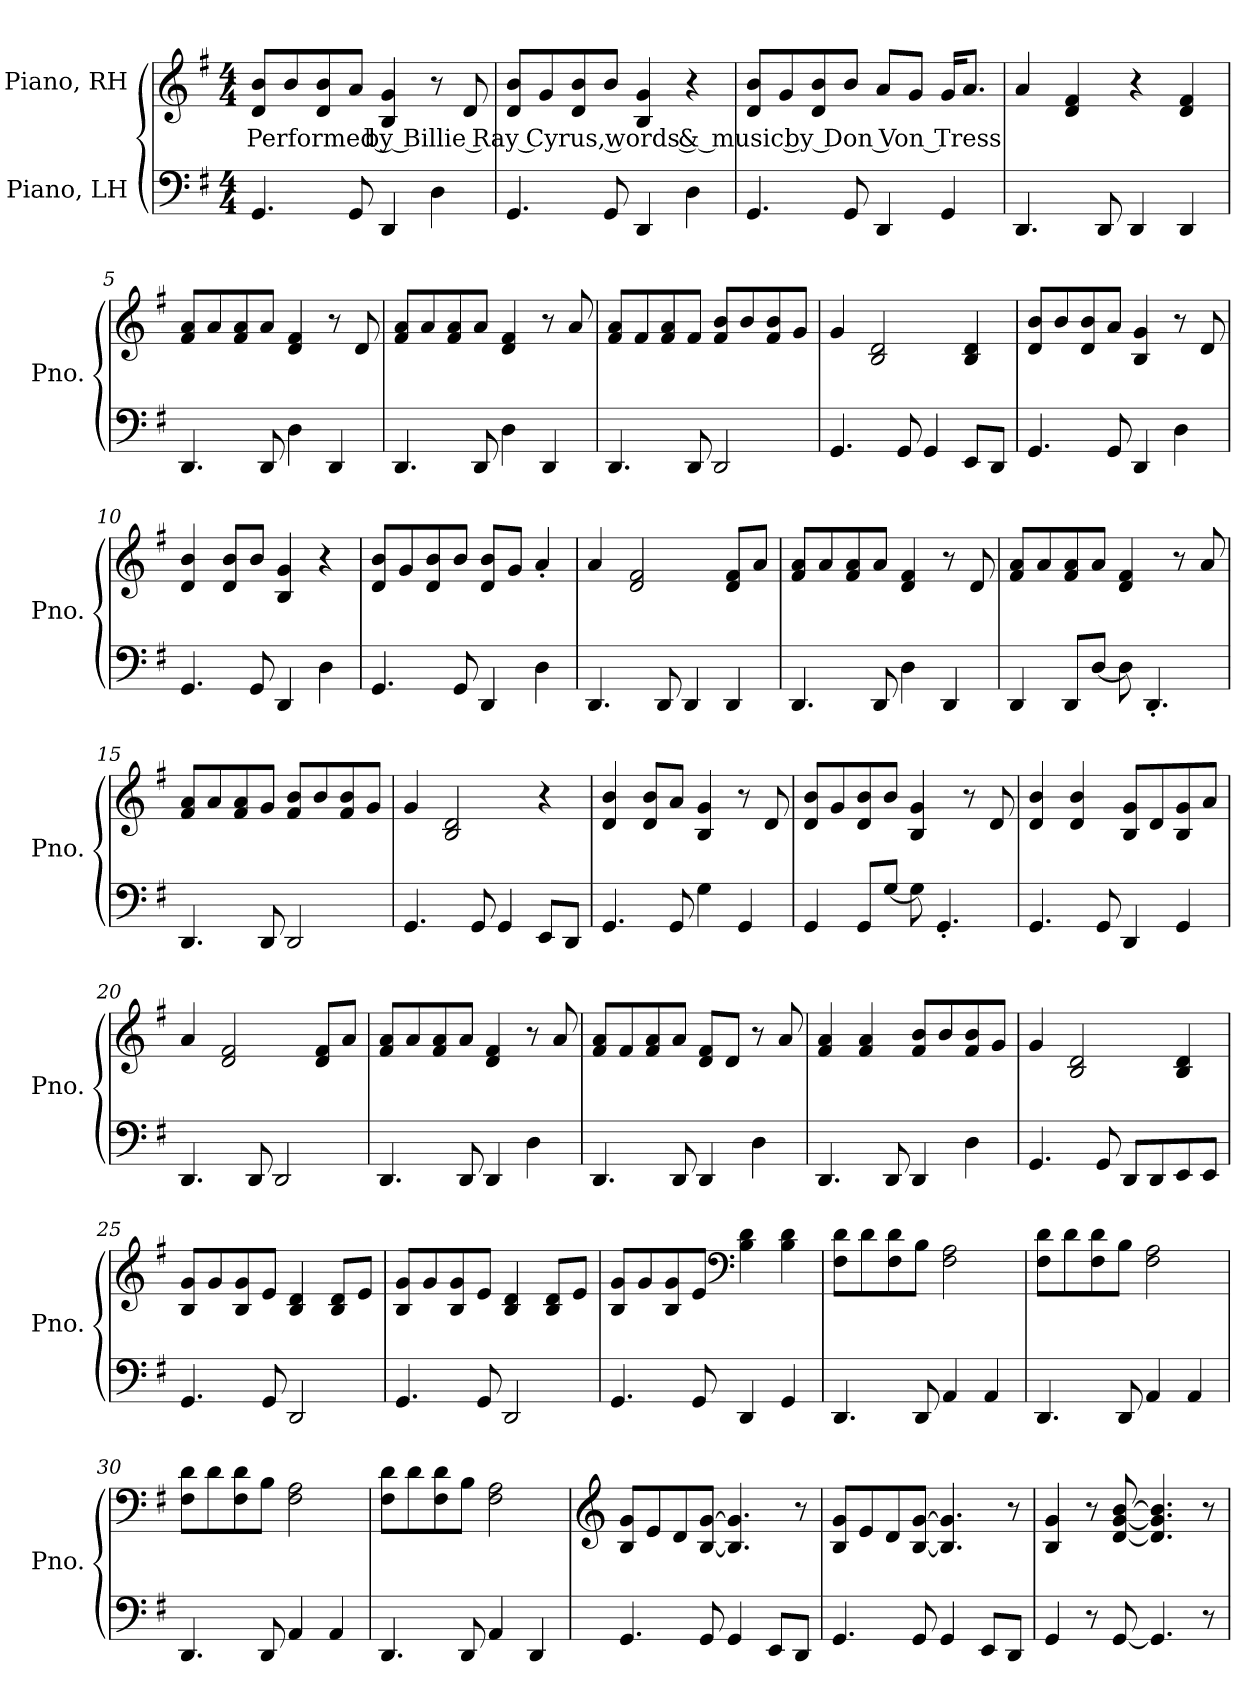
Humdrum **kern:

**kern	**kern	**text
*part2	*part1	*part1
*staff2	*staff1	*staff1
*I"Piano, LH	*I"Piano, RH	*
*I'Pno.	*I'Pno.	*
*clefF4	*clefG2	*
*k[f#]	*k[f#]	*
*M4/4	*M4/4	*
*MM120	*MM120	*
=1	=1	=1
!	!	!LO:LY:b
4.GG/	8d/ 8b/L	Performed by Billie Ray Cyrus, words & music by Don Von Tress
.	8b/	.
.	8d/ 8b/	.
8GG/	8a/J	.
4DD/	4B/ 4g/	.
4D\	8r	.
.	8d/	.
!!LO:LB:g=z
=2	=2	=2
4.GG/	8d/ 8b/L	.
.	8g/	.
.	8d/ 8b/	.
8GG/	8b/J	.
4DD/	4B/ 4g/	.
4D\	4r	.
=3	=3	=3
4.GG/	8d/ 8b/L	.
.	8g/	.
.	8d/ 8b/	.
8GG/	8b/J	.
4DD/	8a/L	.
.	8g/J	.
4GG/	16g/KL	.
.	8.a/J	.
=4	=4	=4
4.DD/	4a/	.
.	4d/ 4f#/	.
8DD/	.	.
4DD/	4r	.
4DD/	4d/ 4f#/	.
=5	=5	=5
4.DD/	8f#/ 8a/L	.
.	8a/	.
.	8f#/ 8a/	.
8DD/	8a/J	.
4D\	4d/ 4f#/	.
4DD/	8r	.
.	8d/	.
=6	=6	=6
4.DD/	8f#/ 8a/L	.
.	8a/	.
.	8f#/ 8a/	.
8DD/	8a/J	.
4D\	4d/ 4f#/	.
4DD/	8r	.
.	8a/	.
!!LO:LB:g=z
=7	=7	=7
4.DD/	8f#/ 8a/L	.
.	8f#/	.
.	8f#/ 8a/	.
8DD/	8f#/J	.
2DD/	8f#/ 8b/L	.
.	8b/	.
.	8f#/ 8b/	.
.	8g/J	.
=8	=8	=8
4.GG/	4g/	.
.	2B/ 2d/	.
8GG/	.	.
4GG/	.	.
8EE/L	4B/ 4d/	.
8DD/J	.	.
=9	=9	=9
4.GG/	8d/ 8b/L	.
.	8b/	.
.	8d/ 8b/	.
8GG/	8a/J	.
4DD/	4B/ 4g/	.
4D\	8r	.
.	8d/	.
=10	=10	=10
4.GG/	4d/ 4b/	.
.	8d/ 8b/L	.
8GG/	8b/J	.
4DD/	4B/ 4g/	.
4D\	4r	.
=11	=11	=11
4.GG/	8d/ 8b/L	.
.	8g/	.
.	8d/ 8b/	.
8GG/	8b/J	.
4DD/	8d/ 8b/L	.
.	8g/J	.
4D\	4a'/	.
!!LO:LB:g=z
=12	=12	=12
4.DD/	4a/	.
.	2d/ 2f#/	.
8DD/	.	.
4DD/	.	.
4DD/	8d/ 8f#/L	.
.	8a/J	.
=13	=13	=13
4.DD/	8f#/ 8a/L	.
.	8a/	.
.	8f#/ 8a/	.
8DD/	8a/J	.
4D\	4d/ 4f#/	.
4DD/	8r	.
.	8d/	.
=14	=14	=14
4DD/	8f#/ 8a/L	.
.	8a/	.
8DD/L	8f#/ 8a/	.
[8D/J	8a/J	.
8D\]	4d/ 4f#/	.
4.DD'/	.	.
.	8r	.
.	8a/	.
=15	=15	=15
4.DD/	8f#/ 8a/L	.
.	8a/	.
.	8f#/ 8a/	.
8DD/	8g/J	.
2DD/	8f#/ 8b/L	.
.	8b/	.
.	8f#/ 8b/	.
.	8g/J	.
=16	=16	=16
4.GG/	4g/	.
.	2B/ 2d/	.
8GG/	.	.
4GG/	.	.
8EE/L	4r	.
8DD/J	.	.
!!LO:LB:g=z
=17	=17	=17
4.GG/	4d/ 4b/	.
.	8d/ 8b/L	.
8GG/	8a/J	.
4G\	4B/ 4g/	.
4GG/	8r	.
.	8d/	.
=18	=18	=18
4GG/	8d/ 8b/L	.
.	8g/	.
8GG/L	8d/ 8b/	.
[8G/J	8b/J	.
8G\]	4B/ 4g/	.
4.GG'/	.	.
.	8r	.
.	8d/	.
=19	=19	=19
4.GG/	4d/ 4b/	.
.	4d/ 4b/	.
8GG/	.	.
4DD/	8B/ 8g/L	.
.	8d/	.
4GG/	8B/ 8g/	.
.	8a/J	.
=20	=20	=20
4.DD/	4a/	.
.	2d/ 2f#/	.
8DD/	.	.
2DD/	.	.
.	8d/ 8f#/L	.
.	8a/J	.
=21	=21	=21
4.DD/	8f#/ 8a/L	.
.	8a/	.
.	8f#/ 8a/	.
8DD/	8a/J	.
4DD/	4d/ 4f#/	.
4D\	8r	.
.	8a/	.
!!LO:LB:g=z
=22	=22	=22
4.DD/	8f#/ 8a/L	.
.	8f#/	.
.	8f#/ 8a/	.
8DD/	8a/J	.
4DD/	8d/ 8f#/L	.
.	8d/J	.
4D\	8r	.
.	8a/	.
=23	=23	=23
4.DD/	4f#/ 4a/	.
.	4f#/ 4a/	.
8DD/	.	.
4DD/	8f#/ 8b/L	.
.	8b/	.
4D\	8f#/ 8b/	.
.	8g/J	.
=24	=24	=24
4.GG/	4g/	.
.	2B/ 2d/	.
8GG/	.	.
8DD/L	.	.
8DD/	.	.
8EE/	4B/ 4d/	.
8EE/J	.	.
=25	=25	=25
4.GG/	8B/ 8g/L	.
.	8g/	.
.	8B/ 8g/	.
8GG/	8e/J	.
2DD/	4B/ 4d/	.
.	8B/ 8d/L	.
.	8e/J	.
=26	=26	=26
4.GG/	8B/ 8g/L	.
.	8g/	.
.	8B/ 8g/	.
8GG/	8e/J	.
2DD/	4B/ 4d/	.
.	8B/ 8d/L	.
.	8e/J	.
!!LO:PB:g=z
=27	=27	=27
4.GG/	8B/ 8g/L	.
.	8g/	.
.	8B/ 8g/	.
8GG/	8e/J	.
*	*clefF4	*
4DD/	4B\ 4d\	.
4GG/	4B\ 4d\	.
=28	=28	=28
4.DD/	8F#\ 8d\L	.
.	8d\	.
.	8F#\ 8d\	.
8DD/	8B\J	.
4AA/	2F#\ 2A\	.
4AA/	.	.
=29	=29	=29
4.DD/	8F#\ 8d\L	.
.	8d\	.
.	8F#\ 8d\	.
8DD/	8B\J	.
4AA/	2F#\ 2A\	.
4AA/	.	.
=30	=30	=30
4.DD/	8F#\ 8d\L	.
.	8d\	.
.	8F#\ 8d\	.
8DD/	8B\J	.
4AA/	2F#\ 2A\	.
4AA/	.	.
=31	=31	=31
4.DD/	8F#\ 8d\L	.
.	8d\	.
.	8F#\ 8d\	.
8DD/	8B\J	.
4AA/	2F#\ 2A\	.
4DD/	.	.
!!LO:LB:g=z
=32	=32	=32
*	*clefG2	*
4.GG/	8B/ 8g/L	.
.	8e/	.
.	8d/	.
8GG/	[8B/ [8g/J	.
4GG/	4.B/] 4.g/]	.
8EE/L	.	.
8DD/J	8r	.
=33	=33	=33
4.GG/	8B/ 8g/L	.
.	8e/	.
.	8d/	.
8GG/	[8B/ [8g/J	.
4GG/	4.B/] 4.g/]	.
8EE/L	.	.
8DD/J	8r	.
=34	=34	=34
4GG/	4B/ 4g/	.
8r	8r	.
[8GG/	[8d/ [8g/ [8b/	.
4.GG/]	4.d/] 4.g/] 4.b/]	.
8r	8r	.
=	=	=
*-	*-	*-
